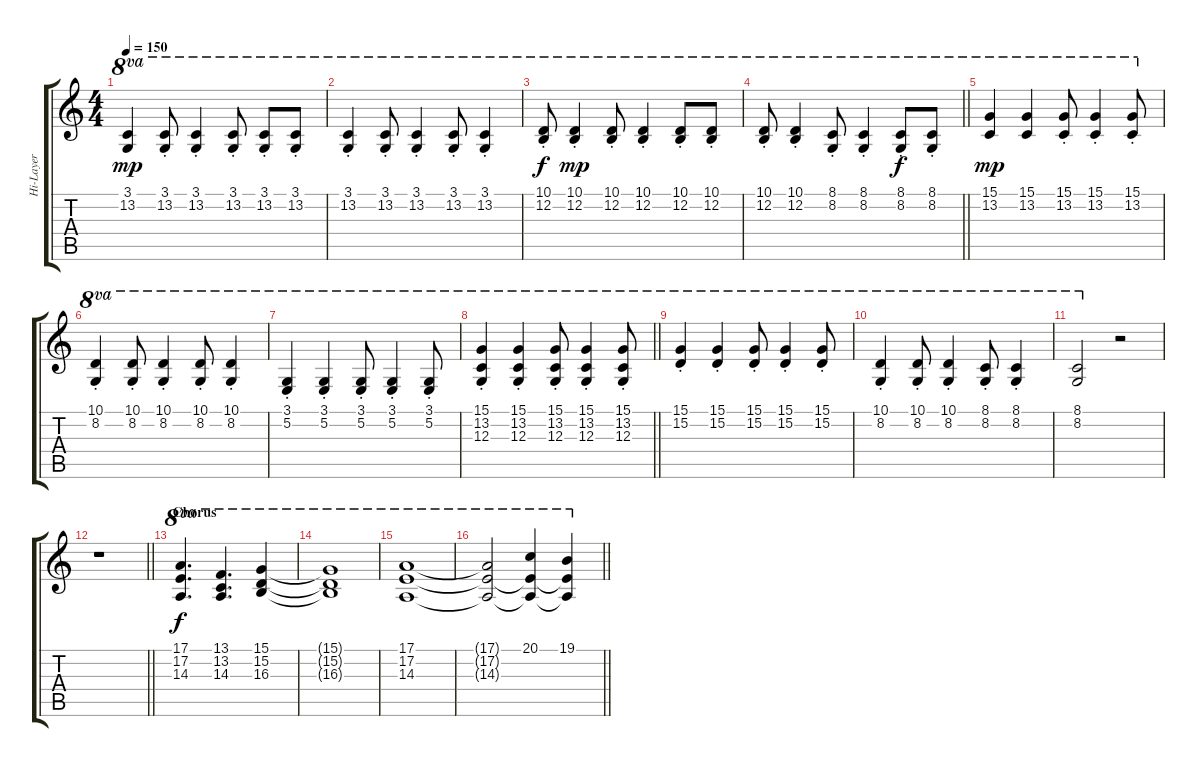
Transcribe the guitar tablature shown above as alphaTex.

\track ("Hi-Layer" "Hi-Layer") {instrument synthstrings1}
\staff {score tabs}
\tuning (E4 B3 G3 D3 A2 E2) {hide}
\ts (4 4)
\section ("" "")
\tempo 150
\clef g2
\ks c
(3.1 13.2).4{ot 8va dy mp} (3.1{st} 13.2{st}).8{ot 8va} (3.1{st} 13.2{st}).4{ot 8va} (3.1{st} 13.2{st}).8{ot 8va} (3.1{st} 13.2{st}).8{ot 8va} (3.1{st} 13.2{st}).8{ot 8va} |
(3.1{st} 13.2{st}).4{ot 8va} (3.1{st} 13.2{st}).8{ot 8va} (3.1{st} 13.2{st}).4{ot 8va} (3.1{st} 13.2{st}).8{ot 8va} (3.1{st} 13.2{st}).4{ot 8va} |
(10.1{st} 12.2{st}).8{ot 8va dy f} (10.1{st} 12.2{st}).4{ot 8va dy mp} (10.1{st} 12.2{st}).8{ot 8va} (10.1{st} 12.2{st}).4{ot 8va} (10.1{st} 12.2{st}).8{ot 8va} (10.1{st} 12.2{st}).8{ot 8va} |
\barLineRight lightlight
(10.1{st} 12.2{st}).8{ot 8va} (10.1{st} 12.2{st}).4{ot 8va} (8.1{st} 8.2{st}).8{ot 8va} (8.1{st} 8.2{st}).4{ot 8va} (8.1{st} 8.2{st}).8{ot 8va dy f} (8.1{st} 8.2{st}).8{ot 8va} |
\section ("" "")
(15.1 13.2).4{ot 8va dy mp} (15.1 13.2).4{ot 8va} (15.1{st} 13.2{st}).8{ot 8va} (15.1{st} 13.2{st}).4{ot 8va} (15.1 13.2{st}).8{ot 8va} |
(10.1{st} 8.2{st}).4{ot 8va} (10.1{st} 8.2{st}).8{ot 8va} (10.1{st} 8.2{st}).4{ot 8va} (10.1{st} 8.2{st}).8{ot 8va} (10.1{st} 8.2{st}).4{ot 8va} |
(3.1{st} 5.2{st}).4{ot 8va} (3.1{st} 5.2{st}).4{ot 8va} (3.1{st} 5.2{st}).8{ot 8va} (3.1{st} 5.2{st}).4{ot 8va} (3.1{st} 5.2{st}).8{ot 8va} |
\barLineRight lightlight
(15.1{st} 13.2{st} 12.3{st}).4{ot 8va} (15.1{st} 13.2{st} 12.3{st}).4{ot 8va} (15.1{st} 13.2{st} 12.3{st}).8{ot 8va} (15.1{st} 13.2{st} 12.3{st}).4{ot 8va} (15.1{st} 13.2{st} 12.3{st}).8{ot 8va} |
\section ("" "")
(15.1{st} 15.2{st}).4{ot 8va} (15.1{st} 15.2{st}).4{ot 8va} (15.1{st} 15.2{st}).8{ot 8va} (15.1{st} 15.2{st}).4{ot 8va} (15.1{st} 15.2{st}).8{ot 8va} |
(10.1{st} 8.2{st}).4{ot 8va} (10.1{st} 8.2{st}).8{ot 8va} (10.1{st} 8.2{st}).4{ot 8va} (8.1{st} 8.2{st}).8{ot 8va} (8.1{st} 8.2{st}).4{ot 8va} |
(8.1 8.2).2{ot 8va volume 4} r.2 |
\barLineRight lightlight
r.1 |
\section ("" "Chorus")
(17.1 17.2 14.3).4{d ot 8va dy f volume 10 instrument synthstrings1} (13.1 13.2 14.3).4{d ot 8va} (15.1 15.2 16.3).4{ot 8va} |
(15.1{t} 15.2{t} 16.3{t}).1{ot 8va} |
(17.1 17.2 14.3).1{ot 8va} |
\barLineRight lightlight
(17.1{t} 17.2{t} 14.3{t}).2{ot 8va} (20.1 17.2{t} 14.3{t}).4{ot 8va} (19.1 17.2{t} 14.3{t}).4{ot 8va}
